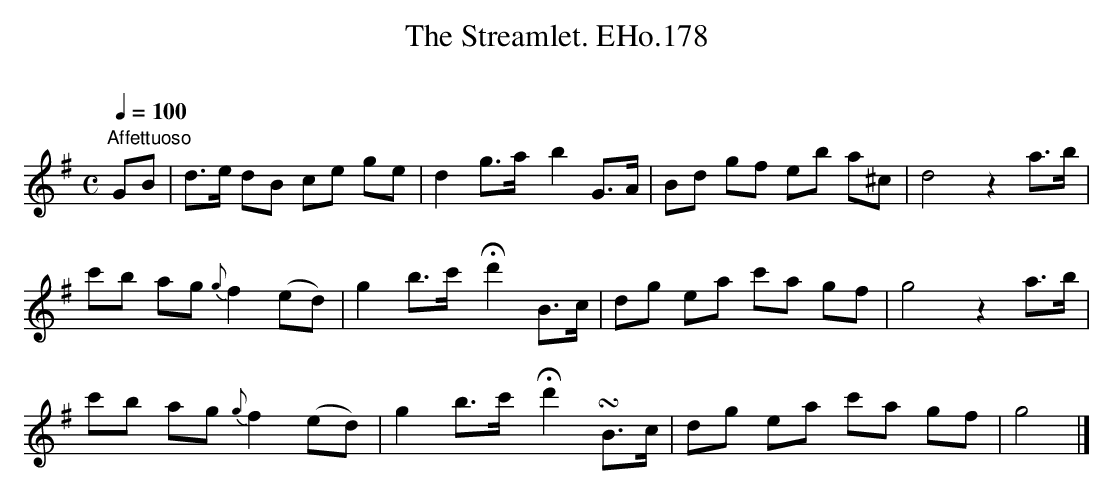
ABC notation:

X:1
T:Streamlet. EHo.178, The
M:C
L:1/8
Q:1/4=100
O:
K:G
"Affettuoso"GB | d>e dB ce ge | d2g>a y b2 G>A | Bd gf eb a^c | d4z2a>b |
c'b ag {g}f2(ed) | g2b>c' y !fermata!d'2 B>c | dg ea c'a gf | g4z2a>b |
c'b ag {g}f2(ed) | g2b>c'y !fermata!d'2!turn!B>c | dg ea c'a gf | g4 |]
